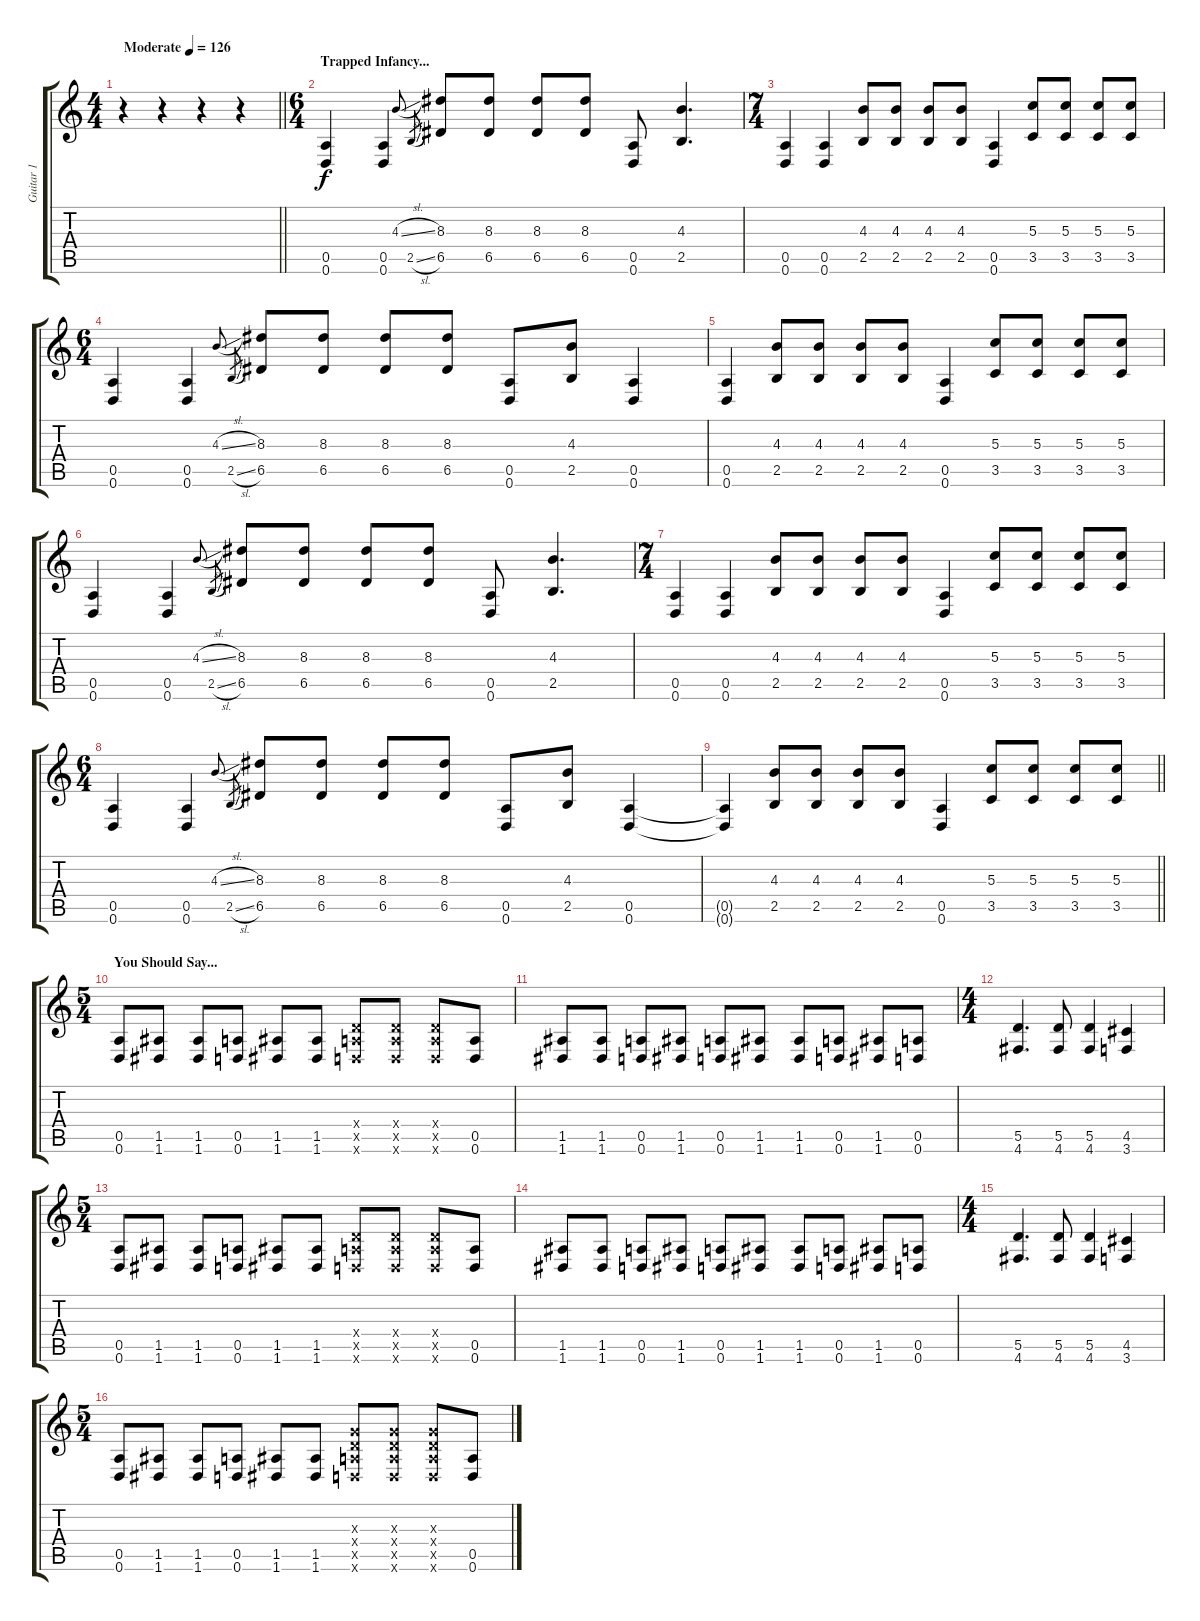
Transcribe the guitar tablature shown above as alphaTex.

\track ("Guitar 1" "Guitar 1") {instrument distortionguitar}
\staff {score tabs}
\tuning (E4 B3 G3 D3 A2 D2) {hide}
\ts (4 4)
\tempo (126 "Moderate")
\clef g2
\barLineRight lightlight
\ks c
r.4{dy f instrument distortionguitar} r.4 r.4 r.4 |
\ts (6 4)
\section ("" "Trapped Infancy...")
(0.5 0.6).4 (0.5 0.6).4 4.3{sl}.16{gr onbeat} 2.5{sl}.16{gr} (8.3 6.5).8 (8.3 6.5).8 (8.3 6.5).8 (8.3 6.5).8 (0.5 0.6).8 (4.3 2.5).4{d} |
\ts (7 4)
(0.5 0.6).4 (0.5 0.6).4 (4.3 2.5).8 (4.3 2.5).8 (4.3 2.5).8 (4.3 2.5).8 (0.5 0.6).4 (5.3 3.5).8 (5.3 3.5).8 (5.3 3.5).8 (5.3 3.5).8 |
\ts (6 4)
(0.5 0.6).4 (0.5 0.6).4 4.3{sl}.16{gr onbeat} 2.5{sl}.16{gr} (8.3 6.5).8 (8.3 6.5).8 (8.3 6.5).8 (8.3 6.5).8 (0.5 0.6).8 (4.3 2.5).8 (0.5 0.6).4 |
(0.5 0.6).4 (4.3 2.5).8 (4.3 2.5).8 (4.3 2.5).8 (4.3 2.5).8 (0.5 0.6).4 (5.3 3.5).8 (5.3 3.5).8 (5.3 3.5).8 (5.3 3.5).8 |
(0.5 0.6).4 (0.5 0.6).4 4.3{sl}.16{gr onbeat} 2.5{sl}.16{gr} (8.3 6.5).8 (8.3 6.5).8 (8.3 6.5).8 (8.3 6.5).8 (0.5 0.6).8 (4.3 2.5).4{d} |
\ts (7 4)
(0.5 0.6).4 (0.5 0.6).4 (4.3 2.5).8 (4.3 2.5).8 (4.3 2.5).8 (4.3 2.5).8 (0.5 0.6).4 (5.3 3.5).8 (5.3 3.5).8 (5.3 3.5).8 (5.3 3.5).8 |
\ts (6 4)
(0.5 0.6).4 (0.5 0.6).4 4.3{sl}.16{gr onbeat} 2.5{sl}.16{gr} (8.3 6.5).8 (8.3 6.5).8 (8.3 6.5).8 (8.3 6.5).8 (0.5 0.6).8 (4.3 2.5).8 (0.5 0.6).4 |
\barLineRight lightlight
(0.5{t} 0.6{t}).4 (4.3 2.5).8 (4.3 2.5).8 (4.3 2.5).8 (4.3 2.5).8 (0.5 0.6).4 (5.3 3.5).8 (5.3 3.5).8 (5.3 3.5).8 (5.3 3.5).8 |
\ts (5 4)
\section ("" "You Should Say...")
(0.5 0.6).8 (1.5 1.6).8 (1.5 1.6).8 (0.5 0.6).8 (1.5 1.6).8 (1.5 1.6).8 (0.4{x} 0.5{x} 0.6{x}).8 (0.4{x} 0.5{x} 0.6{x}).8 (0.4{x} 0.5{x} 0.6{x}).8 (0.5 0.6).8 |
(1.5 1.6).8 (1.5 1.6).8 (0.5 0.6).8 (1.5 1.6).8 (0.5 0.6).8 (1.5 1.6).8 (1.5 1.6).8 (0.5 0.6).8 (1.5 1.6).8 (0.5 0.6).8 |
\ts (4 4)
(5.5 4.6).4{d} (5.5 4.6).8 (5.5 4.6).4 (4.5 3.6).4 |
\ts (5 4)
(0.5 0.6).8 (1.5 1.6).8 (1.5 1.6).8 (0.5 0.6).8 (1.5 1.6).8 (1.5 1.6).8 (0.4{x} 0.5{x} 0.6{x}).8 (0.4{x} 0.5{x} 0.6{x}).8 (0.4{x} 0.5{x} 0.6{x}).8 (0.5 0.6).8 |
(1.5 1.6).8 (1.5 1.6).8 (0.5 0.6).8 (1.5 1.6).8 (0.5 0.6).8 (1.5 1.6).8 (1.5 1.6).8 (0.5 0.6).8 (1.5 1.6).8 (0.5 0.6).8 |
\ts (4 4)
(5.5 4.6).4{d} (5.5 4.6).8 (5.5 4.6).4 (4.5 3.6).4 |
\ts (5 4)
(0.5 0.6).8 (1.5 1.6).8 (1.5 1.6).8 (0.5 0.6).8 (1.5 1.6).8 (1.5 1.6).8 (0.3{x} 0.4{x} 0.5{x} 0.6{x}).8 (0.3{x} 0.4{x} 0.5{x} 0.6{x}).8 (0.3{x} 0.4{x} 0.5{x} 0.6{x}).8 (0.5 0.6).8
